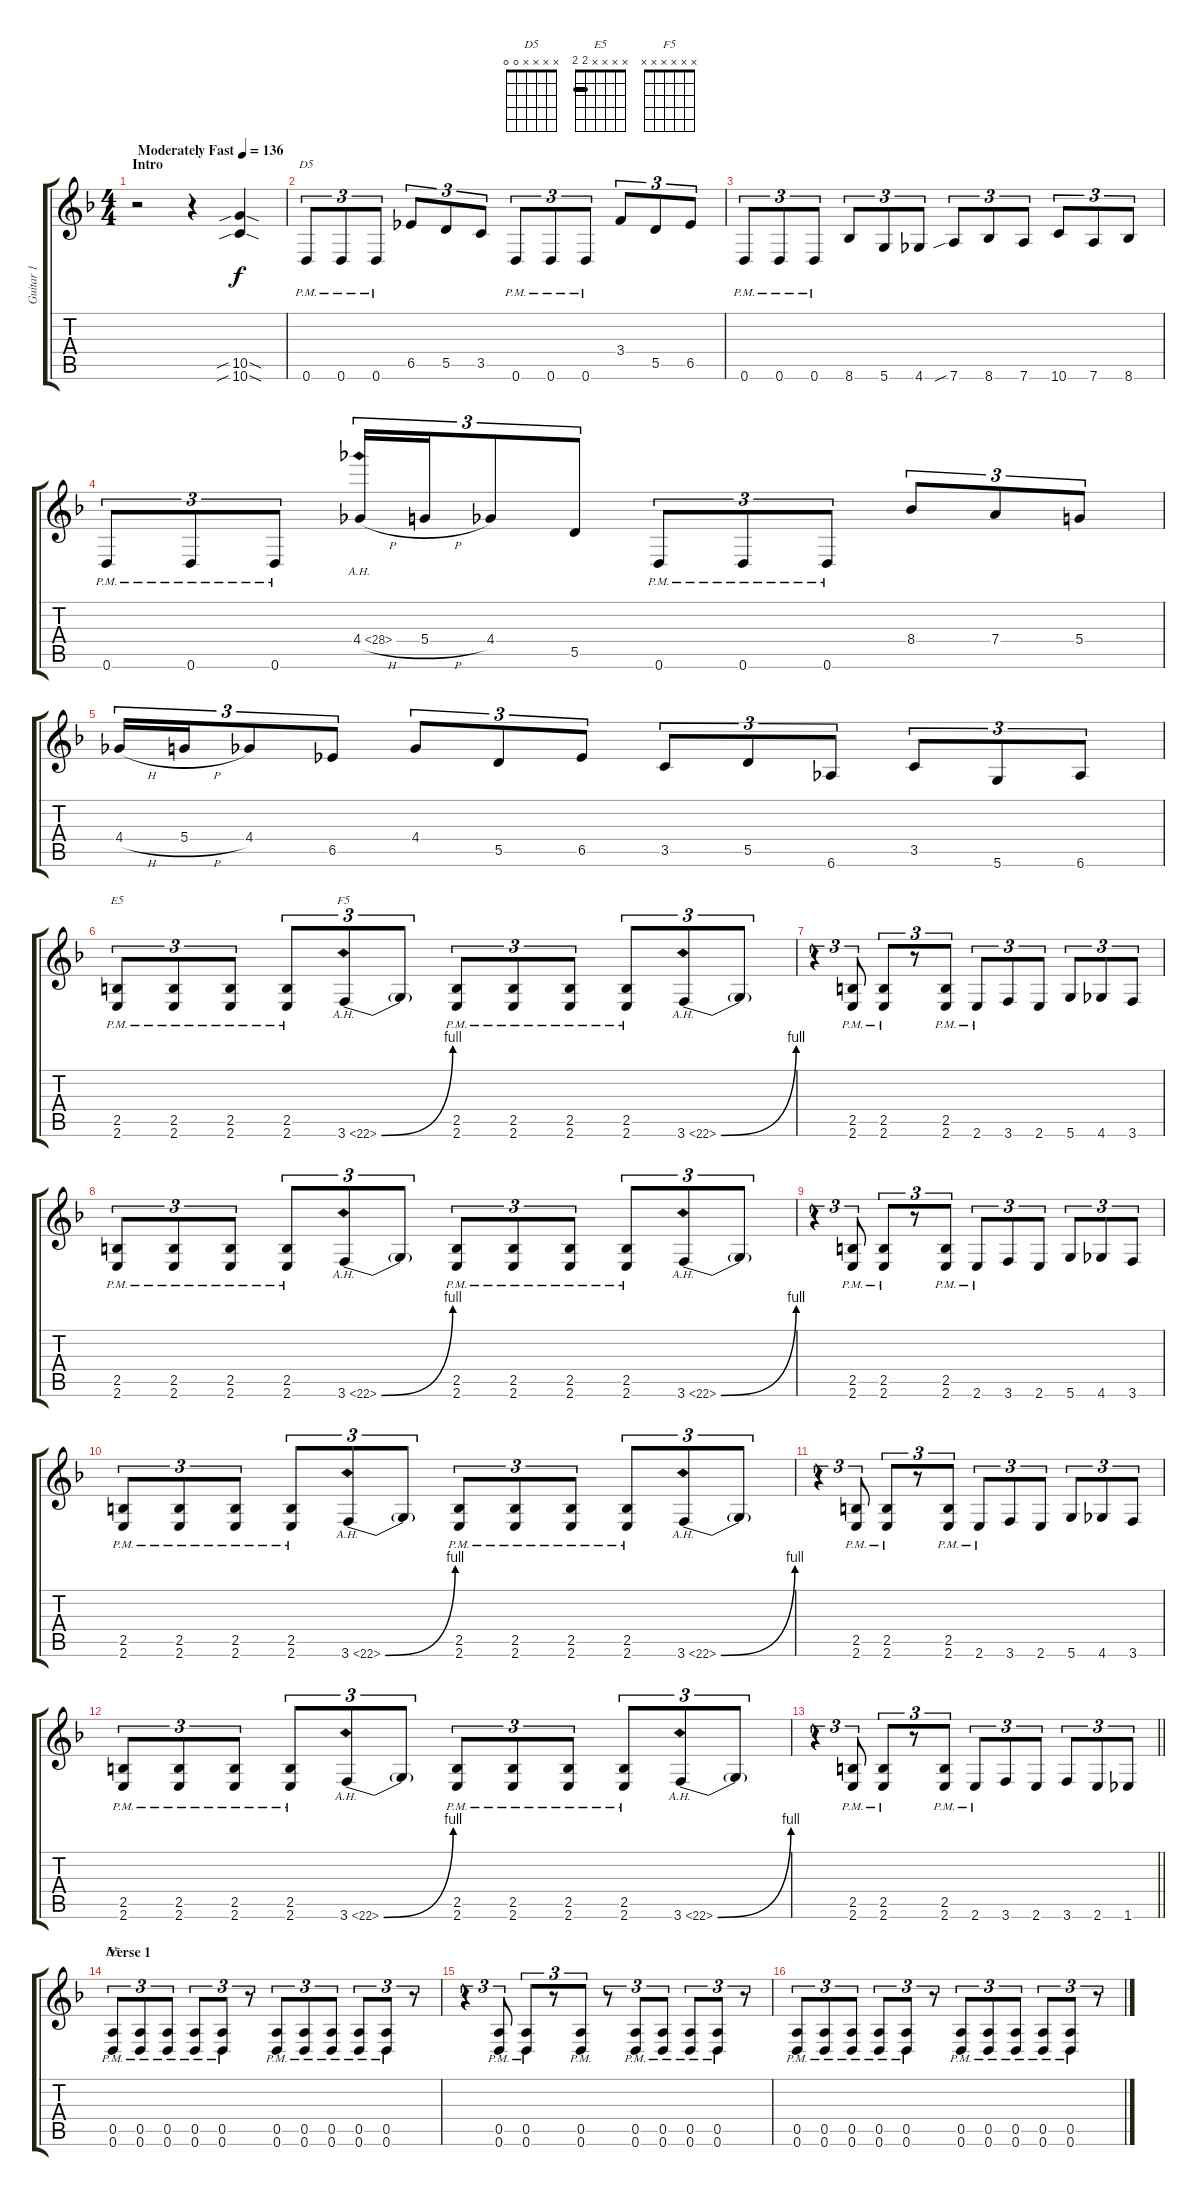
\track ("Guitar 1" "Guitar 1") {instrument distortionguitar}
\staff {score tabs}
\tuning (E4 B3 G3 D3 A2 D2) {hide}
\chord ("D5" x x x x x x)
\chord ("E5" x x x x 2 2) {barre 2}
\chord ("F5" x x x x x x)
\chord ("D5" x x x x 0 0)
\ts (4 4)
\section ("" "Intro")
\tempo (136 "Moderately Fast")
\clef g2
\ks dminor
r.2{dy f instrument distortionguitar} r.4 (10.5{sib sod} 10.6{sib sod}).4 |
0.6{pm}.8{tu (3 2) ch "D5"} 0.6{pm}.8{tu (3 2)} 0.6{pm}.8{tu (3 2)} 6.5.8{tu (3 2)} 5.5.8{tu (3 2)} 3.5.8{tu (3 2)} 0.6{pm}.8{tu (3 2)} 0.6{pm}.8{tu (3 2)} 0.6{pm}.8{tu (3 2)} 3.4.8{tu (3 2)} 5.5.8{tu (3 2)} 6.5.8{tu (3 2)} |
0.6{pm}.8{tu (3 2)} 0.6{pm}.8{tu (3 2)} 0.6{pm}.8{tu (3 2)} 8.6.8{tu (3 2)} 5.6.8{tu (3 2)} 4.6.8{tu (3 2)} 7.6{sib}.8{tu (3 2)} 8.6.8{tu (3 2)} 7.6.8{tu (3 2)} 10.6.8{tu (3 2)} 7.6.8{tu (3 2)} 8.6.8{tu (3 2)} |
0.6{pm}.8{tu (3 2)} 0.6{pm}.8{tu (3 2)} 0.6{pm}.8{tu (3 2)} 4.4{ah 24 h}.16{tu (3 2)} 5.4{h}.16{tu (3 2)} 4.4.8{tu (3 2)} 5.5.8{tu (3 2)} 0.6{pm}.8{tu (3 2)} 0.6{pm}.8{tu (3 2)} 0.6{pm}.8{tu (3 2)} 8.4.8{tu (3 2)} 7.4.8{tu (3 2)} 5.4.8{tu (3 2)} |
4.4{h}.16{tu (3 2)} 5.4{h}.16{tu (3 2)} 4.4.8{tu (3 2)} 6.5.8{tu (3 2)} 4.4.8{tu (3 2)} 5.5.8{tu (3 2)} 6.5.8{tu (3 2)} 3.5.8{tu (3 2)} 5.5.8{tu (3 2)} 6.6.8{tu (3 2)} 3.5.8{tu (3 2)} 5.6.8{tu (3 2)} 6.6.8{tu (3 2)} |
(2.5{pm} 2.6{pm}).8{tu (3 2) ch "E5"} (2.5{pm} 2.6{pm}).8{tu (3 2)} (2.5{pm} 2.6{pm}).8{tu (3 2)} (2.5{pm} 2.6{pm}).8{tu (3 2)} 3.6{be (bend 0 0 60 4) ah 19}.8{tu (3 2) ch "F5"} 3.6{t}.8{tu (3 2)} (2.5{pm} 2.6{pm}).8{tu (3 2)} (2.5{pm} 2.6{pm}).8{tu (3 2)} (2.5{pm} 2.6{pm}).8{tu (3 2)} (2.5{pm} 2.6{pm}).8{tu (3 2)} 3.6{be (bend 0 0 60 4) ah 19}.8{tu (3 2)} 3.6{t}.8{tu (3 2)} |
r.4{tu (3 2)} (2.5{pm} 2.6{pm}).8{tu (3 2)} (2.5{pm} 2.6{pm}).8{tu (3 2)} r.8{tu (3 2)} (2.5{pm} 2.6{pm}).8{tu (3 2)} 2.6{pm}.8{tu (3 2)} 3.6.8{tu (3 2)} 2.6.8{tu (3 2)} 5.6.8{tu (3 2)} 4.6.8{tu (3 2)} 3.6.8{tu (3 2)} |
(2.5{pm} 2.6{pm}).8{tu (3 2)} (2.5{pm} 2.6{pm}).8{tu (3 2)} (2.5{pm} 2.6{pm}).8{tu (3 2)} (2.5{pm} 2.6{pm}).8{tu (3 2)} 3.6{be (bend 0 0 60 4) ah 19}.8{tu (3 2)} 3.6{t}.8{tu (3 2)} (2.5{pm} 2.6{pm}).8{tu (3 2)} (2.5{pm} 2.6{pm}).8{tu (3 2)} (2.5{pm} 2.6{pm}).8{tu (3 2)} (2.5{pm} 2.6{pm}).8{tu (3 2)} 3.6{be (bend 0 0 60 4) ah 19}.8{tu (3 2)} 3.6{t}.8{tu (3 2)} |
r.4{tu (3 2)} (2.5{pm} 2.6{pm}).8{tu (3 2)} (2.5{pm} 2.6{pm}).8{tu (3 2)} r.8{tu (3 2)} (2.5{pm} 2.6{pm}).8{tu (3 2)} 2.6{pm}.8{tu (3 2)} 3.6.8{tu (3 2)} 2.6.8{tu (3 2)} 5.6.8{tu (3 2)} 4.6.8{tu (3 2)} 3.6.8{tu (3 2)} |
(2.5{pm} 2.6{pm}).8{tu (3 2)} (2.5{pm} 2.6{pm}).8{tu (3 2)} (2.5{pm} 2.6{pm}).8{tu (3 2)} (2.5{pm} 2.6{pm}).8{tu (3 2)} 3.6{be (bend 0 0 60 4) ah 19}.8{tu (3 2)} 3.6{t}.8{tu (3 2)} (2.5{pm} 2.6{pm}).8{tu (3 2)} (2.5{pm} 2.6{pm}).8{tu (3 2)} (2.5{pm} 2.6{pm}).8{tu (3 2)} (2.5{pm} 2.6{pm}).8{tu (3 2)} 3.6{be (bend 0 0 60 4) ah 19}.8{tu (3 2)} 3.6{t}.8{tu (3 2)} |
r.4{tu (3 2)} (2.5{pm} 2.6{pm}).8{tu (3 2)} (2.5{pm} 2.6{pm}).8{tu (3 2)} r.8{tu (3 2)} (2.5{pm} 2.6{pm}).8{tu (3 2)} 2.6{pm}.8{tu (3 2)} 3.6.8{tu (3 2)} 2.6.8{tu (3 2)} 5.6.8{tu (3 2)} 4.6.8{tu (3 2)} 3.6.8{tu (3 2)} |
(2.5{pm} 2.6{pm}).8{tu (3 2)} (2.5{pm} 2.6{pm}).8{tu (3 2)} (2.5{pm} 2.6{pm}).8{tu (3 2)} (2.5{pm} 2.6{pm}).8{tu (3 2)} 3.6{be (bend 0 0 60 4) ah 19}.8{tu (3 2)} 3.6{t}.8{tu (3 2)} (2.5{pm} 2.6{pm}).8{tu (3 2)} (2.5{pm} 2.6{pm}).8{tu (3 2)} (2.5{pm} 2.6{pm}).8{tu (3 2)} (2.5{pm} 2.6{pm}).8{tu (3 2)} 3.6{be (bend 0 0 60 4) ah 19}.8{tu (3 2)} 3.6{t}.8{tu (3 2)} |
\barLineRight lightlight
r.4{tu (3 2)} (2.5{pm} 2.6{pm}).8{tu (3 2)} (2.5{pm} 2.6{pm}).8{tu (3 2)} r.8{tu (3 2)} (2.5{pm} 2.6{pm}).8{tu (3 2)} 2.6{pm}.8{tu (3 2)} 3.6.8{tu (3 2)} 2.6.8{tu (3 2)} 3.6.8{tu (3 2)} 2.6.8{tu (3 2)} 1.6.8{tu (3 2)} |
\section ("" "Verse 1")
(0.5{pm} 0.6{pm}).8{tu (3 2) ch "D5"} (0.5{pm} 0.6{pm}).8{tu (3 2)} (0.5{pm} 0.6{pm}).8{tu (3 2)} (0.5{pm} 0.6{pm}).8{tu (3 2)} (0.5{pm} 0.6{pm}).8{tu (3 2)} r.8{tu (3 2)} (0.5{pm} 0.6{pm}).8{tu (3 2)} (0.5{pm} 0.6{pm}).8{tu (3 2)} (0.5{pm} 0.6{pm}).8{tu (3 2)} (0.5{pm} 0.6{pm}).8{tu (3 2)} (0.5{pm} 0.6{pm}).8{tu (3 2)} r.8{tu (3 2)} |
r.4{tu (3 2)} (0.5{pm} 0.6{pm}).8{tu (3 2)} (0.5{pm} 0.6{pm}).8{tu (3 2)} r.8{tu (3 2)} (0.5{pm} 0.6{pm}).8{tu (3 2)} r.8{tu (3 2)} (0.5{pm} 0.6{pm}).8{tu (3 2)} (0.5{pm} 0.6{pm}).8{tu (3 2)} (0.5{pm} 0.6{pm}).8{tu (3 2)} (0.5{pm} 0.6{pm}).8{tu (3 2)} r.8{tu (3 2)} |
(0.5{pm} 0.6{pm}).8{tu (3 2)} (0.5{pm} 0.6{pm}).8{tu (3 2)} (0.5{pm} 0.6{pm}).8{tu (3 2)} (0.5{pm} 0.6{pm}).8{tu (3 2)} (0.5{pm} 0.6{pm}).8{tu (3 2)} r.8{tu (3 2)} (0.5{pm} 0.6{pm}).8{tu (3 2)} (0.5{pm} 0.6{pm}).8{tu (3 2)} (0.5{pm} 0.6{pm}).8{tu (3 2)} (0.5{pm} 0.6{pm}).8{tu (3 2)} (0.5{pm} 0.6{pm}).8{tu (3 2)} r.8{tu (3 2)}
